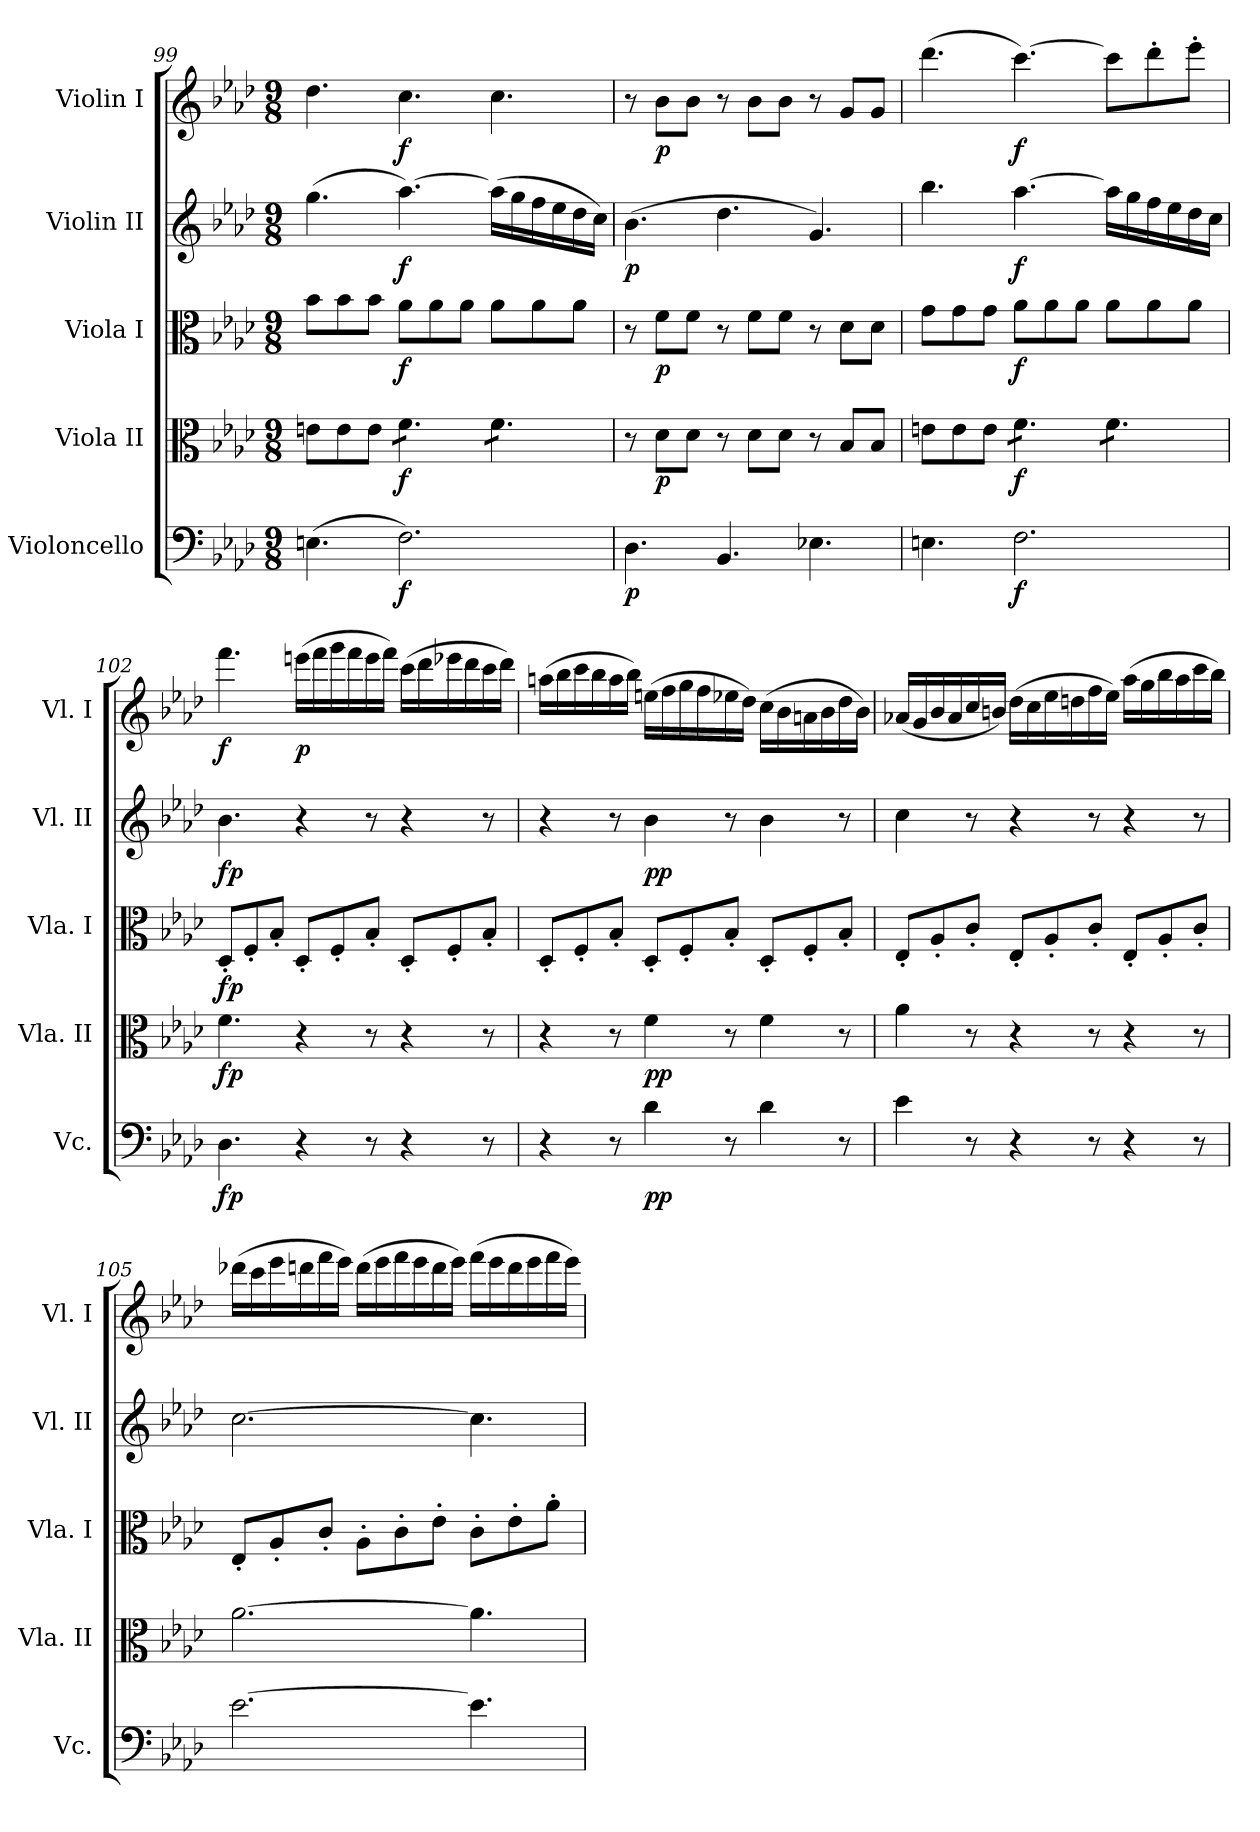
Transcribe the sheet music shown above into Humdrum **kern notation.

**kern	**dynam	**kern	**dynam	**kern	**dynam	**kern	**dynam	**kern	**dynam
*part5	*part5	*part4	*part4	*part3	*part3	*part2	*part2	*part1	*part1
*staff5	*staff5	*staff4	*staff4	*staff3	*staff3	*staff2	*staff2	*staff1	*staff1
*I"Violoncello	*	*I"Viola II	*	*I"Viola I	*	*I"Violin II	*	*I"Violin I	*
*I'Vc.	*	*I'Vla. II	*	*I'Vla. I	*	*I'Vl. II	*	*I'Vl. I	*
*clefF4	*	*clefC3	*	*clefC3	*	*clefG2	*	*clefG2	*
*k[b-e-a-d-]	*	*k[b-e-a-d-]	*	*k[b-e-a-d-]	*	*k[b-e-a-d-]	*	*k[b-e-a-d-]	*
*A-:	*	*A-:	*	*A-:	*	*A-:	*	*A-:	*
*M9/8	*	*M9/8	*	*M9/8	*	*M9/8	*	*M9/8	*
=99	=99	=99	=99	=99	=99	=99	=99	=99	=99
(4.Eni\	.	8eni\L	.	8b-i\L	.	(4.ggi\	.	4.dd-i\	.
.	.	8ei\	.	8b-i\	.	.	.	.	.
.	.	8ei\J	.	8b-i\J	.	.	.	.	.
*	*	*tremolo	*	*	*	*	*	*	*
2.Fi\)	f	8fi\L	f	8a-i\L	f	[4.aa-i\)	f	4.cci\	f
.	.	8fi\	.	8a-i\	.	.	.	.	.
.	.	8fi\J	.	8a-i\J	.	.	.	.	.
.	.	8fi\L	.	8a-i\L	.	(16aa-i\LL]	.	4.cci\	.
.	.	.	.	.	.	16ggi\	.	.	.
.	.	8fi\	.	8a-i\	.	16ffi\	.	.	.
.	.	.	.	.	.	16ee-i\	.	.	.
.	.	8fi\J	.	8a-i\J	.	16dd-i\	.	.	.
*	*	*Xtremolo	*	*	*	*	*	*	*
.	.	.	.	.	.	16cci\JJ)	.	.	.
=100	=100	=100	=100	=100	=100	=100	=100	=100	=100
4.D-i\	p	8r	.	8r	.	(4.b-i\	p	8r	.
.	.	8d-i\L	p	8fi\L	p	.	.	8b-i\L	p
.	.	8d-i\J	.	8fi\J	.	.	.	8b-i\J	.
4.BB-i/	.	8r	.	8r	.	4.dd-i\	.	8r	.
.	.	8d-i\L	.	8fi\L	.	.	.	8b-i\L	.
.	.	8d-i\J	.	8fi\J	.	.	.	8b-i\J	.
4.E-Xi\	.	8r	.	8r	.	4.gi/)	.	8r	.
.	.	8B-i/L	.	8d-i\L	.	.	.	8gi/L	.
.	.	8B-i/J	.	8d-i\J	.	.	.	8gi/J	.
!!LO:PB:g=z
=101	=101	=101	=101	=101	=101	=101	=101	=101	=101
4.Eni\	.	8eni\L	.	8gi\L	.	4.bb-i\	.	(4.ddd-i\	.
.	.	8ei\	.	8gi\	.	.	.	.	.
.	.	8ei\J	.	8gi\J	.	.	.	.	.
*	*	*tremolo	*	*	*	*	*	*	*
2.Fi\	f	8fi\L	f	8a-i\L	f	[4.aa-i\	f	[4.ccci\)	f
.	.	8fi\	.	8a-i\	.	.	.	.	.
.	.	8fi\J	.	8a-i\J	.	.	.	.	.
.	.	8fi\L	.	8a-i\L	.	16aa-i\LL]	.	8ccci\L]	.
.	.	.	.	.	.	16ggi\	.	.	.
.	.	8fi\	.	8a-i\	.	16ffi\	.	8ddd-'i\	.
.	.	.	.	.	.	16ee-i\	.	.	.
.	.	8fi\J	.	8a-i\J	.	16dd-i\	.	8eee-'i\J	.
*	*	*Xtremolo	*	*	*	*	*	*	*
.	.	.	.	.	.	16cci\JJ	.	.	.
=102	=102	=102	=102	=102	=102	=102	=102	=102	=102
4.D-i\	fp	4.fi\	fp	8D-'i/L	fp	4.b-i\	fp	4.fffi\	f
.	.	.	.	8F'i/	.	.	.	.	.
.	.	.	.	8B-'i/J	.	.	.	.	.
4r	.	4r	.	8D-'i/L	.	4r	.	(16eeeni\LL	p
.	.	.	.	.	.	.	.	16fffi\	.
.	.	.	.	8F'i/	.	.	.	16gggi\	.
.	.	.	.	.	.	.	.	16fffi\	.
8r	.	8r	.	8B-'i/J	.	8r	.	16eeei\	.
.	.	.	.	.	.	.	.	16fffi\JJ)	.
4r	.	4r	.	8D-'i/L	.	4r	.	(16ccci\LL	.
.	.	.	.	.	.	.	.	16ddd-i\	.
.	.	.	.	8F'i/	.	.	.	16eee-Xi\	.
.	.	.	.	.	.	.	.	16ddd-i\	.
8r	.	8r	.	8B-'i/J	.	8r	.	16ccci\	.
.	.	.	.	.	.	.	.	16ddd-i\JJ)	.
!!LO:LB:g=z
=103	=103	=103	=103	=103	=103	=103	=103	=103	=103
4r	.	4r	.	8D-'i/L	.	4r	.	(16aani\LL	.
.	.	.	.	.	.	.	.	16bb-i\	.
.	.	.	.	8F'i/	.	.	.	16ccci\	.
.	.	.	.	.	.	.	.	16bb-i\	.
8r	.	8r	.	8B-'i/J	.	8r	.	16aai\	.
.	.	.	.	.	.	.	.	16bb-i\JJ)	.
4d-i\	pp	4fi\	pp	8D-'i/L	.	4b-i\	pp	(16eeni\LL	.
.	.	.	.	.	.	.	.	16ffi\	.
.	.	.	.	8F'i/	.	.	.	16ggi\	.
.	.	.	.	.	.	.	.	16ffi\	.
8r	.	8r	.	8B-'i/J	.	8r	.	16ee-Xi\	.
.	.	.	.	.	.	.	.	16dd-i\JJ)	.
4d-i\	.	4fi\	.	8D-'i/L	.	4b-i\	.	(16cci\LL	.
.	.	.	.	.	.	.	.	16b-i\	.
.	.	.	.	8F'i/	.	.	.	16ani\	.
.	.	.	.	.	.	.	.	16b-i\	.
8r	.	8r	.	8B-'i/J	.	8r	.	16dd-i\	.
.	.	.	.	.	.	.	.	16b-i\JJ)	.
=104	=104	=104	=104	=104	=104	=104	=104	=104	=104
4e-i\	.	4a-i\	.	8E-'i/L	.	4cci\	.	(16a-Xi/LL	.
.	.	.	.	.	.	.	.	16gi/	.
.	.	.	.	8A-'i/	.	.	.	16b-i/	.
.	.	.	.	.	.	.	.	16a-i/	.
8r	.	8r	.	8c'i/J	.	8r	.	16cci/	.
.	.	.	.	.	.	.	.	16bni/JJ)	.
4r	.	4r	.	8E-'i/L	.	4r	.	(16dd-i\LL	.
.	.	.	.	.	.	.	.	16cci\	.
.	.	.	.	8A-'i/	.	.	.	16ee-i\	.
.	.	.	.	.	.	.	.	16ddni\	.
8r	.	8r	.	8c'i/J	.	8r	.	16ffi\	.
.	.	.	.	.	.	.	.	16ee-i\JJ)	.
4r	.	4r	.	8E-'i/L	.	4r	.	(16aa-i\LL	.
.	.	.	.	.	.	.	.	16ggi\	.
.	.	.	.	8A-'i/	.	.	.	16bb-i\	.
.	.	.	.	.	.	.	.	16aa-i\	.
8r	.	8r	.	8c'i/J	.	8r	.	16ccci\	.
.	.	.	.	.	.	.	.	16bb-i\JJ)	.
!!LO:PB:g=z
=105	=105	=105	=105	=105	=105	=105	=105	=105	=105
[2.e-i\	.	[2.a-i\	.	8E-'i/L	.	[2.cci\	.	(16ddd-Xi\LL	.
.	.	.	.	.	.	.	.	16ccci\	.
.	.	.	.	8A-'i/	.	.	.	16eee-i\	.
.	.	.	.	.	.	.	.	16dddni\	.
.	.	.	.	8c'i/J	.	.	.	16fffi\	.
.	.	.	.	.	.	.	.	16eee-i\JJ)	.
.	.	.	.	8A-'i\L	.	.	.	(16dddi\LL	.
.	.	.	.	.	.	.	.	16eee-i\	.
.	.	.	.	8c'i\	.	.	.	16fffi\	.
.	.	.	.	.	.	.	.	16eee-i\	.
.	.	.	.	8e-'i\J	.	.	.	16dddi\	.
.	.	.	.	.	.	.	.	16eee-i\JJ)	.
4.e-i\]	.	4.a-i\]	.	8c'i\L	.	4.cci\]	.	(16fffi\LL	.
.	.	.	.	.	.	.	.	16eee-i\	.
.	.	.	.	8e-'i\	.	.	.	16dddi\	.
.	.	.	.	.	.	.	.	16eee-i\	.
.	.	.	.	8a-'i\J	.	.	.	16fffi\	.
.	.	.	.	.	.	.	.	16eee-i\JJ)	.
=	=	=	=	=	=	=	=	=	=
*-	*-	*-	*-	*-	*-	*-	*-	*-	*-
